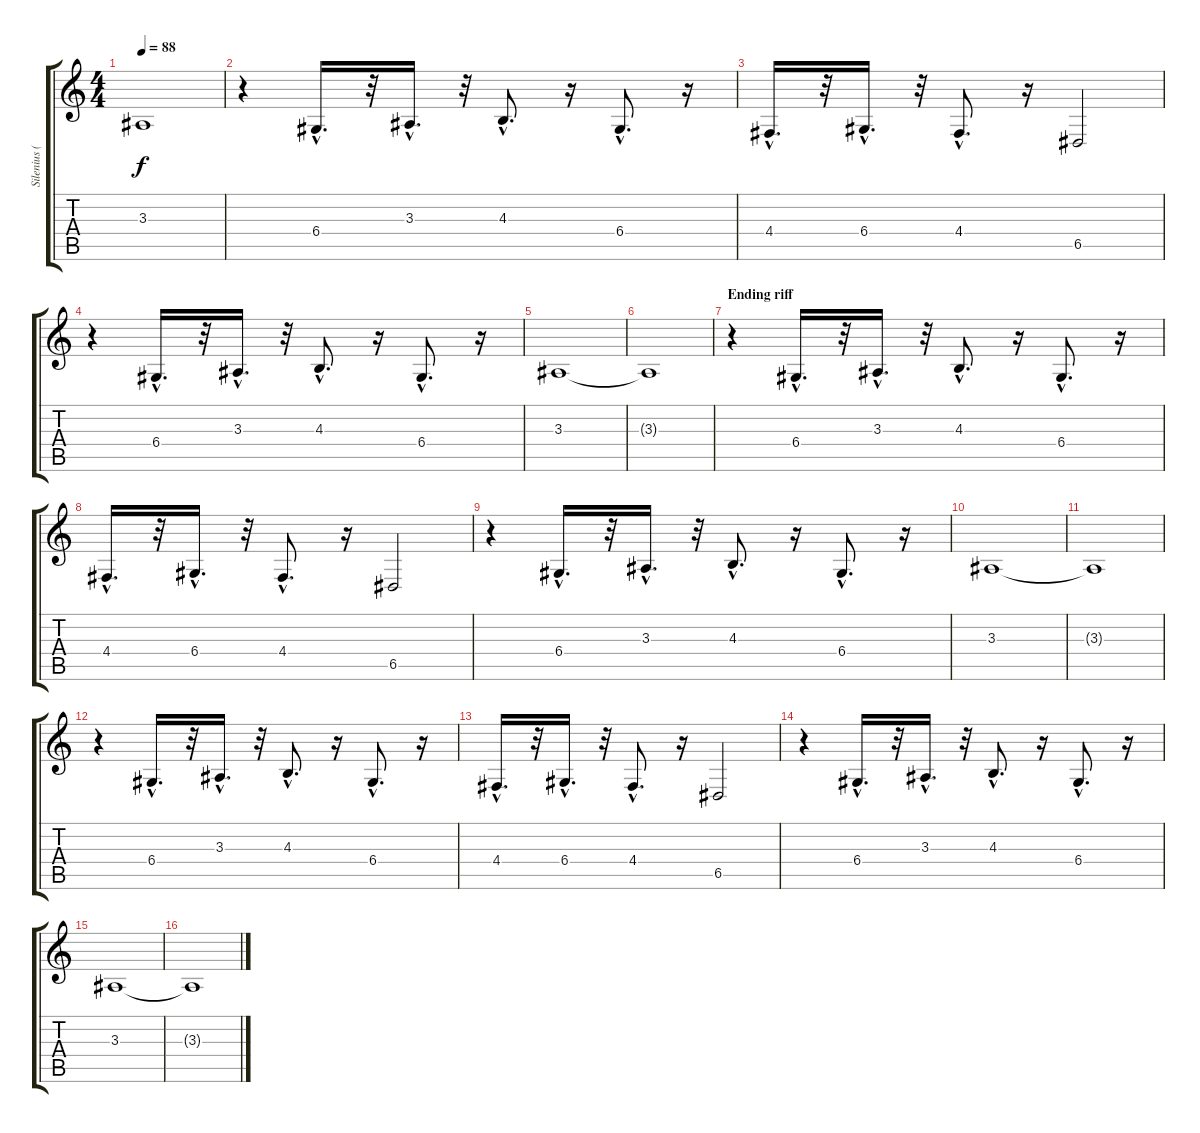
\track ("Silenius (KeybMid)" "Silenius (") {instrument synthstrings1}
\staff {score tabs}
\tuning (E4 B3 G3 D3 A2 E2) {hide}
\ts (4 4)
\tempo 88
\clef g2
\ks c
3.3{t}.1{dy f} |
r.4 6.4{hac}.16{d} r.32 3.3{hac}.16{d} r.32 4.3{hac}.8{d} r.16 6.4{hac}.8{d} r.16 |
4.4{hac}.16{d} r.32 6.4{hac}.16{d} r.32 4.4{hac}.8{d} r.16 6.5.2 |
r.4 6.4{hac}.16{d} r.32 3.3{hac}.16{d} r.32 4.3{hac}.8{d} r.16 6.4{hac}.8{d} r.16 |
3.3.1 |
3.3{t}.1 |
\section ("" "Ending riff")
r.4 6.4{hac}.16{d} r.32 3.3{hac}.16{d} r.32 4.3{hac}.8{d} r.16 6.4{hac}.8{d} r.16 |
4.4{hac}.16{d} r.32 6.4{hac}.16{d} r.32 4.4{hac}.8{d} r.16 6.5.2 |
r.4 6.4{hac}.16{d} r.32 3.3{hac}.16{d} r.32 4.3{hac}.8{d} r.16 6.4{hac}.8{d} r.16 |
3.3.1 |
3.3{t}.1 |
r.4 6.4{hac}.16{d} r.32 3.3{hac}.16{d} r.32 4.3{hac}.8{d} r.16 6.4{hac}.8{d} r.16 |
4.4{hac}.16{d} r.32 6.4{hac}.16{d} r.32 4.4{hac}.8{d} r.16 6.5.2 |
r.4 6.4{hac}.16{d} r.32 3.3{hac}.16{d} r.32 4.3{hac}.8{d} r.16 6.4{hac}.8{d} r.16 |
3.3.1 |
3.3{t}.1
